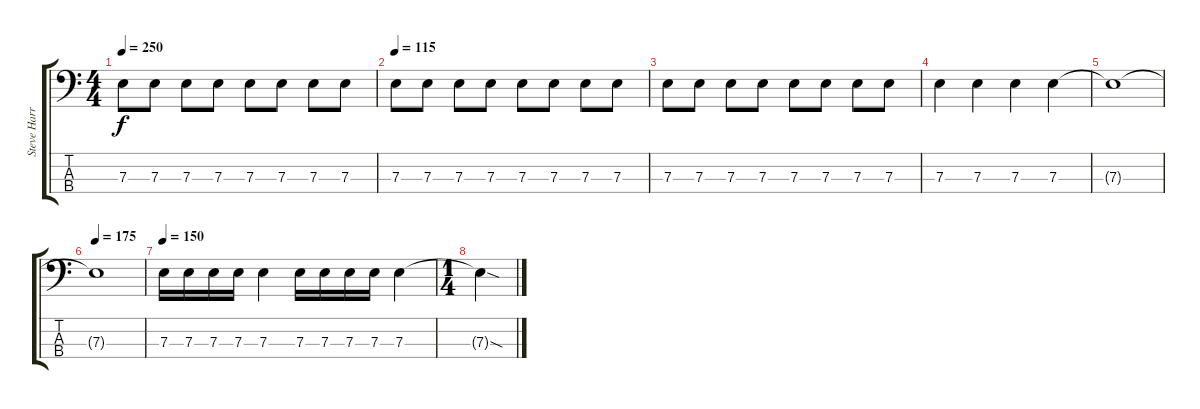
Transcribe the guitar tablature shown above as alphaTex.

\track ("Steve Harris" "Steve Harr") {instrument electricbassfinger}
\staff {score tabs}
\tuning (G2 D2 A1 E1) {hide}
\ts (4 4)
\tempo 250
\clef f4
\ks c
7.3.8{dy f} 7.3.8 7.3.8 7.3.8 7.3.8 7.3.8 7.3.8 7.3.8 |
\tempo 115
7.3.8 7.3.8 7.3.8 7.3.8 7.3.8 7.3.8 7.3.8 7.3.8 |
7.3.8 7.3.8 7.3.8 7.3.8 7.3.8 7.3.8 7.3.8 7.3.8 |
7.3.4 7.3.4 7.3.4 7.3.4 |
7.3{t}.1 |
\tempo 175
7.3{t}.1 |
\tempo 150
7.3.16 7.3.16 7.3.16 7.3.16 7.3.4 7.3.16 7.3.16 7.3.16 7.3.16 7.3.4 |
\ts (1 4)
7.3{sod t}.4
